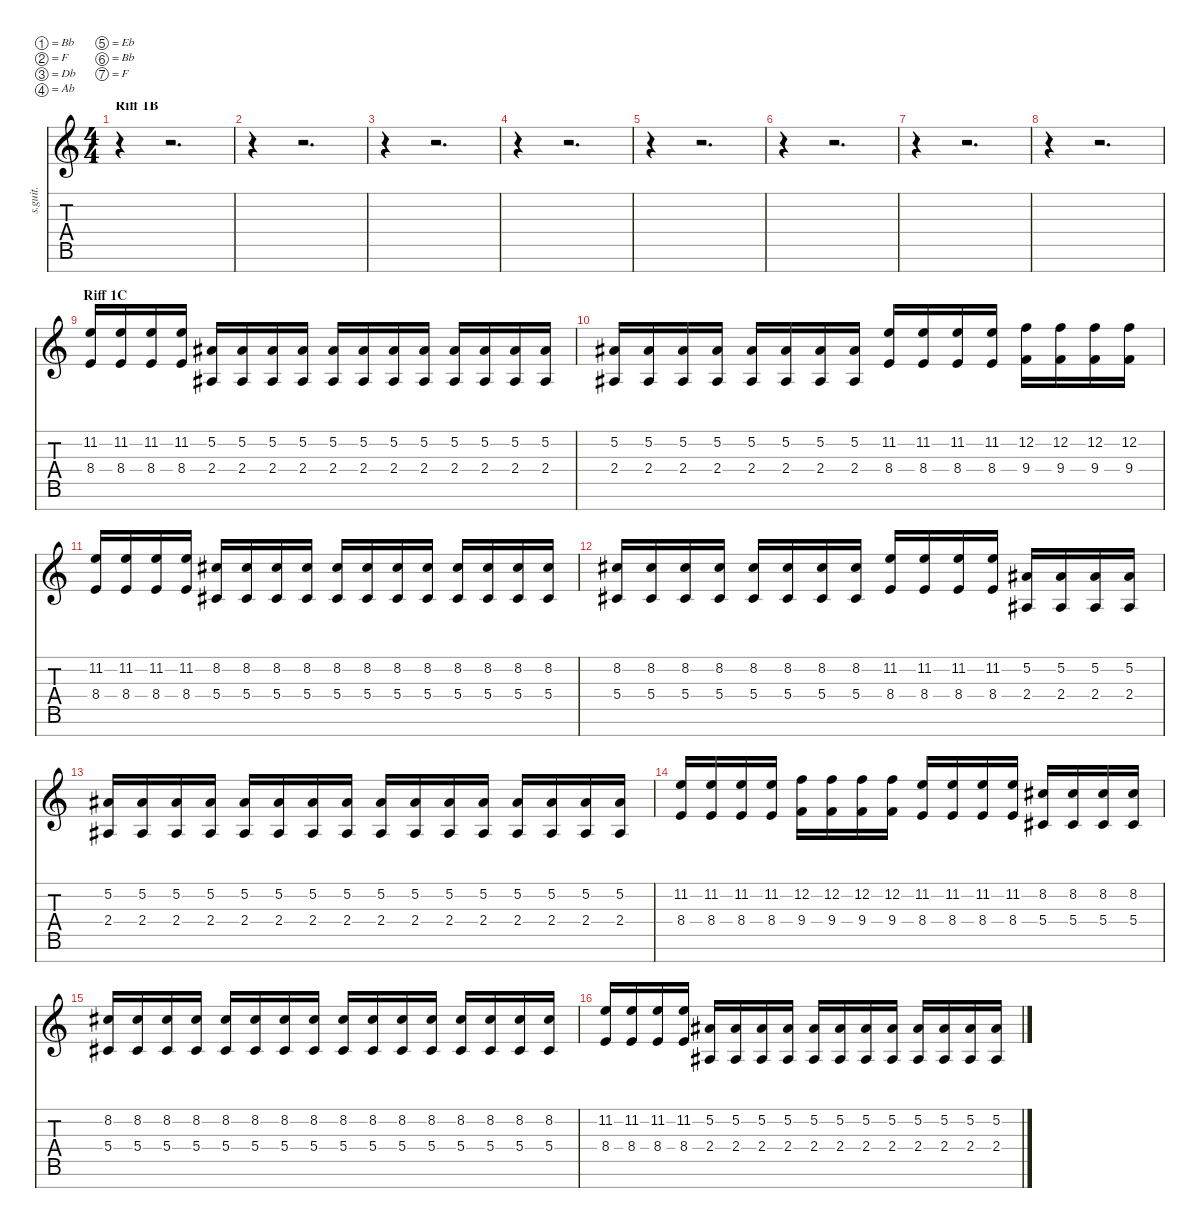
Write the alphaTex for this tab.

\defaultSystemsLayout 4
\hideDynamics
\bracketExtendMode nobrackets
\track ("Lead" "s.guit.") {instrument distortionguitar}
\staff {score tabs}
\tuning (Bb3 F3 Db3 Ab2 Eb2 Bb1 F1)
\ts (4 4)
\section ("" "Riff 1B")
\tempo (133 hide)
\clef g2
\ks c
r.4{dy f} r.2{d} |
r.4 r.2{d} |
r.4 r.2{d} |
r.4 r.2{d} |
r.4 r.2{d} |
r.4 r.2{d} |
r.4 r.2{d} |
r.4 r.2{d} |
\section ("" "Riff 1C")
(11.2 8.4).16{lyrics (0 "") lyrics (1 "") lyrics (2 "") lyrics (3 "") lyrics (4 "")} (11.2 8.4).16{lyrics (0 "") lyrics (1 "") lyrics (2 "") lyrics (3 "") lyrics (4 "")} (11.2 8.4).16{lyrics (0 "") lyrics (1 "") lyrics (2 "") lyrics (3 "") lyrics (4 "")} (11.2 8.4).16{lyrics (0 "") lyrics (1 "") lyrics (2 "") lyrics (3 "") lyrics (4 "")} (5.2{acc #} 2.4{acc #}).16{lyrics (0 "") lyrics (1 "") lyrics (2 "") lyrics (3 "") lyrics (4 "")} (5.2{acc #} 2.4{acc #}).16{lyrics (0 "") lyrics (1 "") lyrics (2 "") lyrics (3 "") lyrics (4 "")} (5.2{acc #} 2.4{acc #}).16{lyrics (0 "") lyrics (1 "") lyrics (2 "") lyrics (3 "") lyrics (4 "")} (5.2{acc #} 2.4{acc #}).16{lyrics (0 "") lyrics (1 "") lyrics (2 "") lyrics (3 "") lyrics (4 "")} (5.2{acc #} 2.4{acc #}).16{lyrics (0 "") lyrics (1 "") lyrics (2 "") lyrics (3 "") lyrics (4 "")} (5.2{acc #} 2.4{acc #}).16{lyrics (0 "") lyrics (1 "") lyrics (2 "") lyrics (3 "") lyrics (4 "")} (5.2{acc #} 2.4{acc #}).16{lyrics (0 "") lyrics (1 "") lyrics (2 "") lyrics (3 "") lyrics (4 "")} (5.2{acc #} 2.4{acc #}).16{lyrics (0 "") lyrics (1 "") lyrics (2 "") lyrics (3 "") lyrics (4 "")} (5.2{acc #} 2.4{acc #}).16{lyrics (0 "") lyrics (1 "") lyrics (2 "") lyrics (3 "") lyrics (4 "")} (5.2{acc #} 2.4{acc #}).16{lyrics (0 "") lyrics (1 "") lyrics (2 "") lyrics (3 "") lyrics (4 "")} (5.2{acc #} 2.4{acc #}).16{lyrics (0 "") lyrics (1 "") lyrics (2 "") lyrics (3 "") lyrics (4 "")} (5.2{acc #} 2.4{acc #}).16{lyrics (0 "") lyrics (1 "") lyrics (2 "") lyrics (3 "") lyrics (4 "")} |
(5.2{acc #} 2.4{acc #}).16{lyrics (0 "") lyrics (1 "") lyrics (2 "") lyrics (3 "") lyrics (4 "")} (5.2{acc #} 2.4{acc #}).16{lyrics (0 "") lyrics (1 "") lyrics (2 "") lyrics (3 "") lyrics (4 "")} (5.2{acc #} 2.4{acc #}).16{lyrics (0 "") lyrics (1 "") lyrics (2 "") lyrics (3 "") lyrics (4 "")} (5.2{acc #} 2.4{acc #}).16{lyrics (0 "") lyrics (1 "") lyrics (2 "") lyrics (3 "") lyrics (4 "")} (5.2{acc #} 2.4{acc #}).16{lyrics (0 "") lyrics (1 "") lyrics (2 "") lyrics (3 "") lyrics (4 "")} (5.2{acc #} 2.4{acc #}).16{lyrics (0 "") lyrics (1 "") lyrics (2 "") lyrics (3 "") lyrics (4 "")} (5.2{acc #} 2.4{acc #}).16{lyrics (0 "") lyrics (1 "") lyrics (2 "") lyrics (3 "") lyrics (4 "")} (5.2{acc #} 2.4{acc #}).16{lyrics (0 "") lyrics (1 "") lyrics (2 "") lyrics (3 "") lyrics (4 "")} (11.2 8.4).16{lyrics (0 "") lyrics (1 "") lyrics (2 "") lyrics (3 "") lyrics (4 "")} (11.2 8.4).16{lyrics (0 "") lyrics (1 "") lyrics (2 "") lyrics (3 "") lyrics (4 "")} (11.2 8.4).16{lyrics (0 "") lyrics (1 "") lyrics (2 "") lyrics (3 "") lyrics (4 "")} (11.2 8.4).16{lyrics (0 "") lyrics (1 "") lyrics (2 "") lyrics (3 "") lyrics (4 "")} (12.2 9.4).16{lyrics (0 "") lyrics (1 "") lyrics (2 "") lyrics (3 "") lyrics (4 "")} (12.2 9.4).16{lyrics (0 "") lyrics (1 "") lyrics (2 "") lyrics (3 "") lyrics (4 "")} (12.2 9.4).16{lyrics (0 "") lyrics (1 "") lyrics (2 "") lyrics (3 "") lyrics (4 "")} (12.2 9.4).16{lyrics (0 "") lyrics (1 "") lyrics (2 "") lyrics (3 "") lyrics (4 "")} |
(11.2 8.4).16{lyrics (0 "") lyrics (1 "") lyrics (2 "") lyrics (3 "") lyrics (4 "")} (11.2 8.4).16{lyrics (0 "") lyrics (1 "") lyrics (2 "") lyrics (3 "") lyrics (4 "")} (11.2 8.4).16{lyrics (0 "") lyrics (1 "") lyrics (2 "") lyrics (3 "") lyrics (4 "")} (11.2 8.4).16{lyrics (0 "") lyrics (1 "") lyrics (2 "") lyrics (3 "") lyrics (4 "")} (8.2{acc #} 5.4{acc #}).16{lyrics (0 "") lyrics (1 "") lyrics (2 "") lyrics (3 "") lyrics (4 "")} (8.2{acc #} 5.4{acc #}).16{lyrics (0 "") lyrics (1 "") lyrics (2 "") lyrics (3 "") lyrics (4 "")} (8.2{acc #} 5.4{acc #}).16{lyrics (0 "") lyrics (1 "") lyrics (2 "") lyrics (3 "") lyrics (4 "")} (8.2{acc #} 5.4{acc #}).16{lyrics (0 "") lyrics (1 "") lyrics (2 "") lyrics (3 "") lyrics (4 "")} (8.2{acc #} 5.4{acc #}).16{lyrics (0 "") lyrics (1 "") lyrics (2 "") lyrics (3 "") lyrics (4 "")} (8.2{acc #} 5.4{acc #}).16{lyrics (0 "") lyrics (1 "") lyrics (2 "") lyrics (3 "") lyrics (4 "")} (8.2{acc #} 5.4{acc #}).16{lyrics (0 "") lyrics (1 "") lyrics (2 "") lyrics (3 "") lyrics (4 "")} (8.2{acc #} 5.4{acc #}).16{lyrics (0 "") lyrics (1 "") lyrics (2 "") lyrics (3 "") lyrics (4 "")} (8.2{acc #} 5.4{acc #}).16{lyrics (0 "") lyrics (1 "") lyrics (2 "") lyrics (3 "") lyrics (4 "")} (8.2{acc #} 5.4{acc #}).16{lyrics (0 "") lyrics (1 "") lyrics (2 "") lyrics (3 "") lyrics (4 "")} (8.2{acc #} 5.4{acc #}).16{lyrics (0 "") lyrics (1 "") lyrics (2 "") lyrics (3 "") lyrics (4 "")} (8.2{acc #} 5.4{acc #}).16{lyrics (0 "") lyrics (1 "") lyrics (2 "") lyrics (3 "") lyrics (4 "")} |
(8.2{acc #} 5.4{acc #}).16{lyrics (0 "") lyrics (1 "") lyrics (2 "") lyrics (3 "") lyrics (4 "")} (8.2{acc #} 5.4{acc #}).16{lyrics (0 "") lyrics (1 "") lyrics (2 "") lyrics (3 "") lyrics (4 "")} (8.2{acc #} 5.4{acc #}).16{lyrics (0 "") lyrics (1 "") lyrics (2 "") lyrics (3 "") lyrics (4 "")} (8.2{acc #} 5.4{acc #}).16{lyrics (0 "") lyrics (1 "") lyrics (2 "") lyrics (3 "") lyrics (4 "")} (8.2{acc #} 5.4{acc #}).16{lyrics (0 "") lyrics (1 "") lyrics (2 "") lyrics (3 "") lyrics (4 "")} (8.2{acc #} 5.4{acc #}).16{lyrics (0 "") lyrics (1 "") lyrics (2 "") lyrics (3 "") lyrics (4 "")} (8.2{acc #} 5.4{acc #}).16{lyrics (0 "") lyrics (1 "") lyrics (2 "") lyrics (3 "") lyrics (4 "")} (8.2{acc #} 5.4{acc #}).16{lyrics (0 "") lyrics (1 "") lyrics (2 "") lyrics (3 "") lyrics (4 "")} (11.2 8.4).16{lyrics (0 "") lyrics (1 "") lyrics (2 "") lyrics (3 "") lyrics (4 "")} (11.2 8.4).16{lyrics (0 "") lyrics (1 "") lyrics (2 "") lyrics (3 "") lyrics (4 "")} (11.2 8.4).16{lyrics (0 "") lyrics (1 "") lyrics (2 "") lyrics (3 "") lyrics (4 "")} (11.2 8.4).16{lyrics (0 "") lyrics (1 "") lyrics (2 "") lyrics (3 "") lyrics (4 "")} (5.2{acc #} 2.4{acc #}).16{lyrics (0 "") lyrics (1 "") lyrics (2 "") lyrics (3 "") lyrics (4 "")} (5.2{acc #} 2.4{acc #}).16{lyrics (0 "") lyrics (1 "") lyrics (2 "") lyrics (3 "") lyrics (4 "")} (5.2{acc #} 2.4{acc #}).16{lyrics (0 "") lyrics (1 "") lyrics (2 "") lyrics (3 "") lyrics (4 "")} (5.2{acc #} 2.4{acc #}).16{lyrics (0 "") lyrics (1 "") lyrics (2 "") lyrics (3 "") lyrics (4 "")} |
(5.2{acc #} 2.4{acc #}).16{lyrics (0 "") lyrics (1 "") lyrics (2 "") lyrics (3 "") lyrics (4 "")} (5.2{acc #} 2.4{acc #}).16{lyrics (0 "") lyrics (1 "") lyrics (2 "") lyrics (3 "") lyrics (4 "")} (5.2{acc #} 2.4{acc #}).16{lyrics (0 "") lyrics (1 "") lyrics (2 "") lyrics (3 "") lyrics (4 "")} (5.2{acc #} 2.4{acc #}).16{lyrics (0 "") lyrics (1 "") lyrics (2 "") lyrics (3 "") lyrics (4 "")} (5.2{acc #} 2.4{acc #}).16{lyrics (0 "") lyrics (1 "") lyrics (2 "") lyrics (3 "") lyrics (4 "")} (5.2{acc #} 2.4{acc #}).16{lyrics (0 "") lyrics (1 "") lyrics (2 "") lyrics (3 "") lyrics (4 "")} (5.2{acc #} 2.4{acc #}).16{lyrics (0 "") lyrics (1 "") lyrics (2 "") lyrics (3 "") lyrics (4 "")} (5.2{acc #} 2.4{acc #}).16{lyrics (0 "") lyrics (1 "") lyrics (2 "") lyrics (3 "") lyrics (4 "")} (5.2{acc #} 2.4{acc #}).16{lyrics (0 "") lyrics (1 "") lyrics (2 "") lyrics (3 "") lyrics (4 "")} (5.2{acc #} 2.4{acc #}).16{lyrics (0 "") lyrics (1 "") lyrics (2 "") lyrics (3 "") lyrics (4 "")} (5.2{acc #} 2.4{acc #}).16{lyrics (0 "") lyrics (1 "") lyrics (2 "") lyrics (3 "") lyrics (4 "")} (5.2{acc #} 2.4{acc #}).16{lyrics (0 "") lyrics (1 "") lyrics (2 "") lyrics (3 "") lyrics (4 "")} (5.2{acc #} 2.4{acc #}).16{lyrics (0 "") lyrics (1 "") lyrics (2 "") lyrics (3 "") lyrics (4 "")} (5.2{acc #} 2.4{acc #}).16{lyrics (0 "") lyrics (1 "") lyrics (2 "") lyrics (3 "") lyrics (4 "")} (5.2{acc #} 2.4{acc #}).16{lyrics (0 "") lyrics (1 "") lyrics (2 "") lyrics (3 "") lyrics (4 "")} (5.2{acc #} 2.4{acc #}).16{lyrics (0 "") lyrics (1 "") lyrics (2 "") lyrics (3 "") lyrics (4 "")} |
(11.2 8.4).16{lyrics (0 "") lyrics (1 "") lyrics (2 "") lyrics (3 "") lyrics (4 "")} (11.2 8.4).16{lyrics (0 "") lyrics (1 "") lyrics (2 "") lyrics (3 "") lyrics (4 "")} (11.2 8.4).16{lyrics (0 "") lyrics (1 "") lyrics (2 "") lyrics (3 "") lyrics (4 "")} (11.2 8.4).16{lyrics (0 "") lyrics (1 "") lyrics (2 "") lyrics (3 "") lyrics (4 "")} (12.2 9.4).16{lyrics (0 "") lyrics (1 "") lyrics (2 "") lyrics (3 "") lyrics (4 "")} (12.2 9.4).16{lyrics (0 "") lyrics (1 "") lyrics (2 "") lyrics (3 "") lyrics (4 "")} (12.2 9.4).16{lyrics (0 "") lyrics (1 "") lyrics (2 "") lyrics (3 "") lyrics (4 "")} (12.2 9.4).16{lyrics (0 "") lyrics (1 "") lyrics (2 "") lyrics (3 "") lyrics (4 "")} (11.2 8.4).16{lyrics (0 "") lyrics (1 "") lyrics (2 "") lyrics (3 "") lyrics (4 "")} (11.2 8.4).16{lyrics (0 "") lyrics (1 "") lyrics (2 "") lyrics (3 "") lyrics (4 "")} (11.2 8.4).16{lyrics (0 "") lyrics (1 "") lyrics (2 "") lyrics (3 "") lyrics (4 "")} (11.2 8.4).16{lyrics (0 "") lyrics (1 "") lyrics (2 "") lyrics (3 "") lyrics (4 "")} (8.2{acc #} 5.4{acc #}).16{lyrics (0 "") lyrics (1 "") lyrics (2 "") lyrics (3 "") lyrics (4 "")} (8.2{acc #} 5.4{acc #}).16{lyrics (0 "") lyrics (1 "") lyrics (2 "") lyrics (3 "") lyrics (4 "")} (8.2{acc #} 5.4{acc #}).16{lyrics (0 "") lyrics (1 "") lyrics (2 "") lyrics (3 "") lyrics (4 "")} (8.2{acc #} 5.4{acc #}).16{lyrics (0 "") lyrics (1 "") lyrics (2 "") lyrics (3 "") lyrics (4 "")} |
(8.2{acc #} 5.4{acc #}).16{lyrics (0 "") lyrics (1 "") lyrics (2 "") lyrics (3 "") lyrics (4 "")} (8.2{acc #} 5.4{acc #}).16{lyrics (0 "") lyrics (1 "") lyrics (2 "") lyrics (3 "") lyrics (4 "")} (8.2{acc #} 5.4{acc #}).16{lyrics (0 "") lyrics (1 "") lyrics (2 "") lyrics (3 "") lyrics (4 "")} (8.2{acc #} 5.4{acc #}).16{lyrics (0 "") lyrics (1 "") lyrics (2 "") lyrics (3 "") lyrics (4 "")} (8.2{acc #} 5.4{acc #}).16{lyrics (0 "") lyrics (1 "") lyrics (2 "") lyrics (3 "") lyrics (4 "")} (8.2{acc #} 5.4{acc #}).16{lyrics (0 "") lyrics (1 "") lyrics (2 "") lyrics (3 "") lyrics (4 "")} (8.2{acc #} 5.4{acc #}).16{lyrics (0 "") lyrics (1 "") lyrics (2 "") lyrics (3 "") lyrics (4 "")} (8.2{acc #} 5.4{acc #}).16{lyrics (0 "") lyrics (1 "") lyrics (2 "") lyrics (3 "") lyrics (4 "")} (8.2{acc #} 5.4{acc #}).16{lyrics (0 "") lyrics (1 "") lyrics (2 "") lyrics (3 "") lyrics (4 "")} (8.2{acc #} 5.4{acc #}).16{lyrics (0 "") lyrics (1 "") lyrics (2 "") lyrics (3 "") lyrics (4 "")} (8.2{acc #} 5.4{acc #}).16{lyrics (0 "") lyrics (1 "") lyrics (2 "") lyrics (3 "") lyrics (4 "")} (8.2{acc #} 5.4{acc #}).16{lyrics (0 "") lyrics (1 "") lyrics (2 "") lyrics (3 "") lyrics (4 "")} (8.2{acc #} 5.4{acc #}).16{lyrics (0 "") lyrics (1 "") lyrics (2 "") lyrics (3 "") lyrics (4 "")} (8.2{acc #} 5.4{acc #}).16{lyrics (0 "") lyrics (1 "") lyrics (2 "") lyrics (3 "") lyrics (4 "")} (8.2{acc #} 5.4{acc #}).16{lyrics (0 "") lyrics (1 "") lyrics (2 "") lyrics (3 "") lyrics (4 "")} (8.2{acc #} 5.4{acc #}).16{lyrics (0 "") lyrics (1 "") lyrics (2 "") lyrics (3 "") lyrics (4 "")} |
(11.2 8.4).16{lyrics (0 "") lyrics (1 "") lyrics (2 "") lyrics (3 "") lyrics (4 "")} (11.2 8.4).16{lyrics (0 "") lyrics (1 "") lyrics (2 "") lyrics (3 "") lyrics (4 "")} (11.2 8.4).16{lyrics (0 "") lyrics (1 "") lyrics (2 "") lyrics (3 "") lyrics (4 "")} (11.2 8.4).16{lyrics (0 "") lyrics (1 "") lyrics (2 "") lyrics (3 "") lyrics (4 "")} (5.2{acc #} 2.4{acc #}).16{lyrics (0 "") lyrics (1 "") lyrics (2 "") lyrics (3 "") lyrics (4 "")} (5.2{acc #} 2.4{acc #}).16{lyrics (0 "") lyrics (1 "") lyrics (2 "") lyrics (3 "") lyrics (4 "")} (5.2{acc #} 2.4{acc #}).16{lyrics (0 "") lyrics (1 "") lyrics (2 "") lyrics (3 "") lyrics (4 "")} (5.2{acc #} 2.4{acc #}).16{lyrics (0 "") lyrics (1 "") lyrics (2 "") lyrics (3 "") lyrics (4 "")} (5.2{acc #} 2.4{acc #}).16{lyrics (0 "") lyrics (1 "") lyrics (2 "") lyrics (3 "") lyrics (4 "")} (5.2{acc #} 2.4{acc #}).16{lyrics (0 "") lyrics (1 "") lyrics (2 "") lyrics (3 "") lyrics (4 "")} (5.2{acc #} 2.4{acc #}).16{lyrics (0 "") lyrics (1 "") lyrics (2 "") lyrics (3 "") lyrics (4 "")} (5.2{acc #} 2.4{acc #}).16{lyrics (0 "") lyrics (1 "") lyrics (2 "") lyrics (3 "") lyrics (4 "")} (5.2{acc #} 2.4{acc #}).16{lyrics (0 "") lyrics (1 "") lyrics (2 "") lyrics (3 "") lyrics (4 "")} (5.2{acc #} 2.4{acc #}).16{lyrics (0 "") lyrics (1 "") lyrics (2 "") lyrics (3 "") lyrics (4 "")} (5.2{acc #} 2.4{acc #}).16{lyrics (0 "") lyrics (1 "") lyrics (2 "") lyrics (3 "") lyrics (4 "")} (5.2{acc #} 2.4{acc #}).16{lyrics (0 "") lyrics (1 "") lyrics (2 "") lyrics (3 "") lyrics (4 "")}
